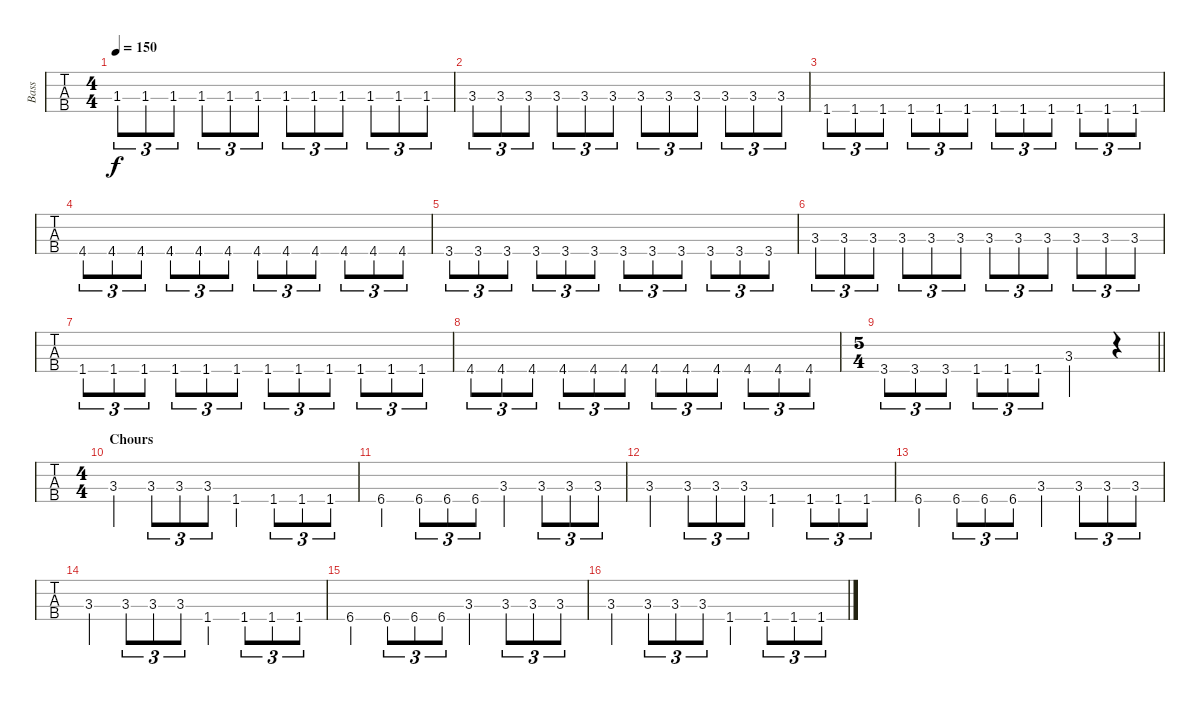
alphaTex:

\track ("Bass" "Bass") {instrument electricbassfinger}
\staff {tabs}
\tuning (G2 D2 A1 E1) {hide}
\ts (4 4)
\tempo 150
\clef f4
\ks c
1.3.8{tu (3 2) dy f} 1.3.8{tu (3 2)} 1.3.8{tu (3 2)} 1.3.8{tu (3 2)} 1.3.8{tu (3 2)} 1.3.8{tu (3 2)} 1.3.8{tu (3 2)} 1.3.8{tu (3 2)} 1.3.8{tu (3 2)} 1.3.8{tu (3 2)} 1.3.8{tu (3 2)} 1.3.8{tu (3 2)} |
3.3.8{tu (3 2)} 3.3.8{tu (3 2)} 3.3.8{tu (3 2)} 3.3.8{tu (3 2)} 3.3.8{tu (3 2)} 3.3.8{tu (3 2)} 3.3.8{tu (3 2)} 3.3.8{tu (3 2)} 3.3.8{tu (3 2)} 3.3.8{tu (3 2)} 3.3.8{tu (3 2)} 3.3.8{tu (3 2)} |
1.4.8{tu (3 2)} 1.4.8{tu (3 2)} 1.4.8{tu (3 2)} 1.4.8{tu (3 2)} 1.4.8{tu (3 2)} 1.4.8{tu (3 2)} 1.4.8{tu (3 2)} 1.4.8{tu (3 2)} 1.4.8{tu (3 2)} 1.4.8{tu (3 2)} 1.4.8{tu (3 2)} 1.4.8{tu (3 2)} |
4.4.8{tu (3 2)} 4.4.8{tu (3 2)} 4.4.8{tu (3 2)} 4.4.8{tu (3 2)} 4.4.8{tu (3 2)} 4.4.8{tu (3 2)} 4.4.8{tu (3 2)} 4.4.8{tu (3 2)} 4.4.8{tu (3 2)} 4.4.8{tu (3 2)} 4.4.8{tu (3 2)} 4.4.8{tu (3 2)} |
3.4.8{tu (3 2)} 3.4.8{tu (3 2)} 3.4.8{tu (3 2)} 3.4.8{tu (3 2)} 3.4.8{tu (3 2)} 3.4.8{tu (3 2)} 3.4.8{tu (3 2)} 3.4.8{tu (3 2)} 3.4.8{tu (3 2)} 3.4.8{tu (3 2)} 3.4.8{tu (3 2)} 3.4.8{tu (3 2)} |
3.3.8{tu (3 2)} 3.3.8{tu (3 2)} 3.3.8{tu (3 2)} 3.3.8{tu (3 2)} 3.3.8{tu (3 2)} 3.3.8{tu (3 2)} 3.3.8{tu (3 2)} 3.3.8{tu (3 2)} 3.3.8{tu (3 2)} 3.3.8{tu (3 2)} 3.3.8{tu (3 2)} 3.3.8{tu (3 2)} |
1.4.8{tu (3 2)} 1.4.8{tu (3 2)} 1.4.8{tu (3 2)} 1.4.8{tu (3 2)} 1.4.8{tu (3 2)} 1.4.8{tu (3 2)} 1.4.8{tu (3 2)} 1.4.8{tu (3 2)} 1.4.8{tu (3 2)} 1.4.8{tu (3 2)} 1.4.8{tu (3 2)} 1.4.8{tu (3 2)} |
4.4.8{tu (3 2)} 4.4.8{tu (3 2)} 4.4.8{tu (3 2)} 4.4.8{tu (3 2)} 4.4.8{tu (3 2)} 4.4.8{tu (3 2)} 4.4.8{tu (3 2)} 4.4.8{tu (3 2)} 4.4.8{tu (3 2)} 4.4.8{tu (3 2)} 4.4.8{tu (3 2)} 4.4.8{tu (3 2)} |
\ts (5 4)
\barLineRight lightlight
3.4.8{tu (3 2)} 3.4.8{tu (3 2)} 3.4.8{tu (3 2)} 1.4.8{tu (3 2)} 1.4.8{tu (3 2)} 1.4.8{tu (3 2)} 3.3.2 r.4 |
\ts (4 4)
\section ("" "Chours")
3.3.4 3.3.8{tu (3 2)} 3.3.8{tu (3 2)} 3.3.8{tu (3 2)} 1.4.4 1.4.8{tu (3 2)} 1.4.8{tu (3 2)} 1.4.8{tu (3 2)} |
6.4.4 6.4.8{tu (3 2)} 6.4.8{tu (3 2)} 6.4.8{tu (3 2)} 3.3.4 3.3.8{tu (3 2)} 3.3.8{tu (3 2)} 3.3.8{tu (3 2)} |
3.3.4 3.3.8{tu (3 2)} 3.3.8{tu (3 2)} 3.3.8{tu (3 2)} 1.4.4 1.4.8{tu (3 2)} 1.4.8{tu (3 2)} 1.4.8{tu (3 2)} |
6.4.4 6.4.8{tu (3 2)} 6.4.8{tu (3 2)} 6.4.8{tu (3 2)} 3.3.4 3.3.8{tu (3 2)} 3.3.8{tu (3 2)} 3.3.8{tu (3 2)} |
3.3.4 3.3.8{tu (3 2)} 3.3.8{tu (3 2)} 3.3.8{tu (3 2)} 1.4.4 1.4.8{tu (3 2)} 1.4.8{tu (3 2)} 1.4.8{tu (3 2)} |
6.4.4 6.4.8{tu (3 2)} 6.4.8{tu (3 2)} 6.4.8{tu (3 2)} 3.3.4 3.3.8{tu (3 2)} 3.3.8{tu (3 2)} 3.3.8{tu (3 2)} |
3.3.4 3.3.8{tu (3 2)} 3.3.8{tu (3 2)} 3.3.8{tu (3 2)} 1.4.4 1.4.8{tu (3 2)} 1.4.8{tu (3 2)} 1.4.8{tu (3 2)}
